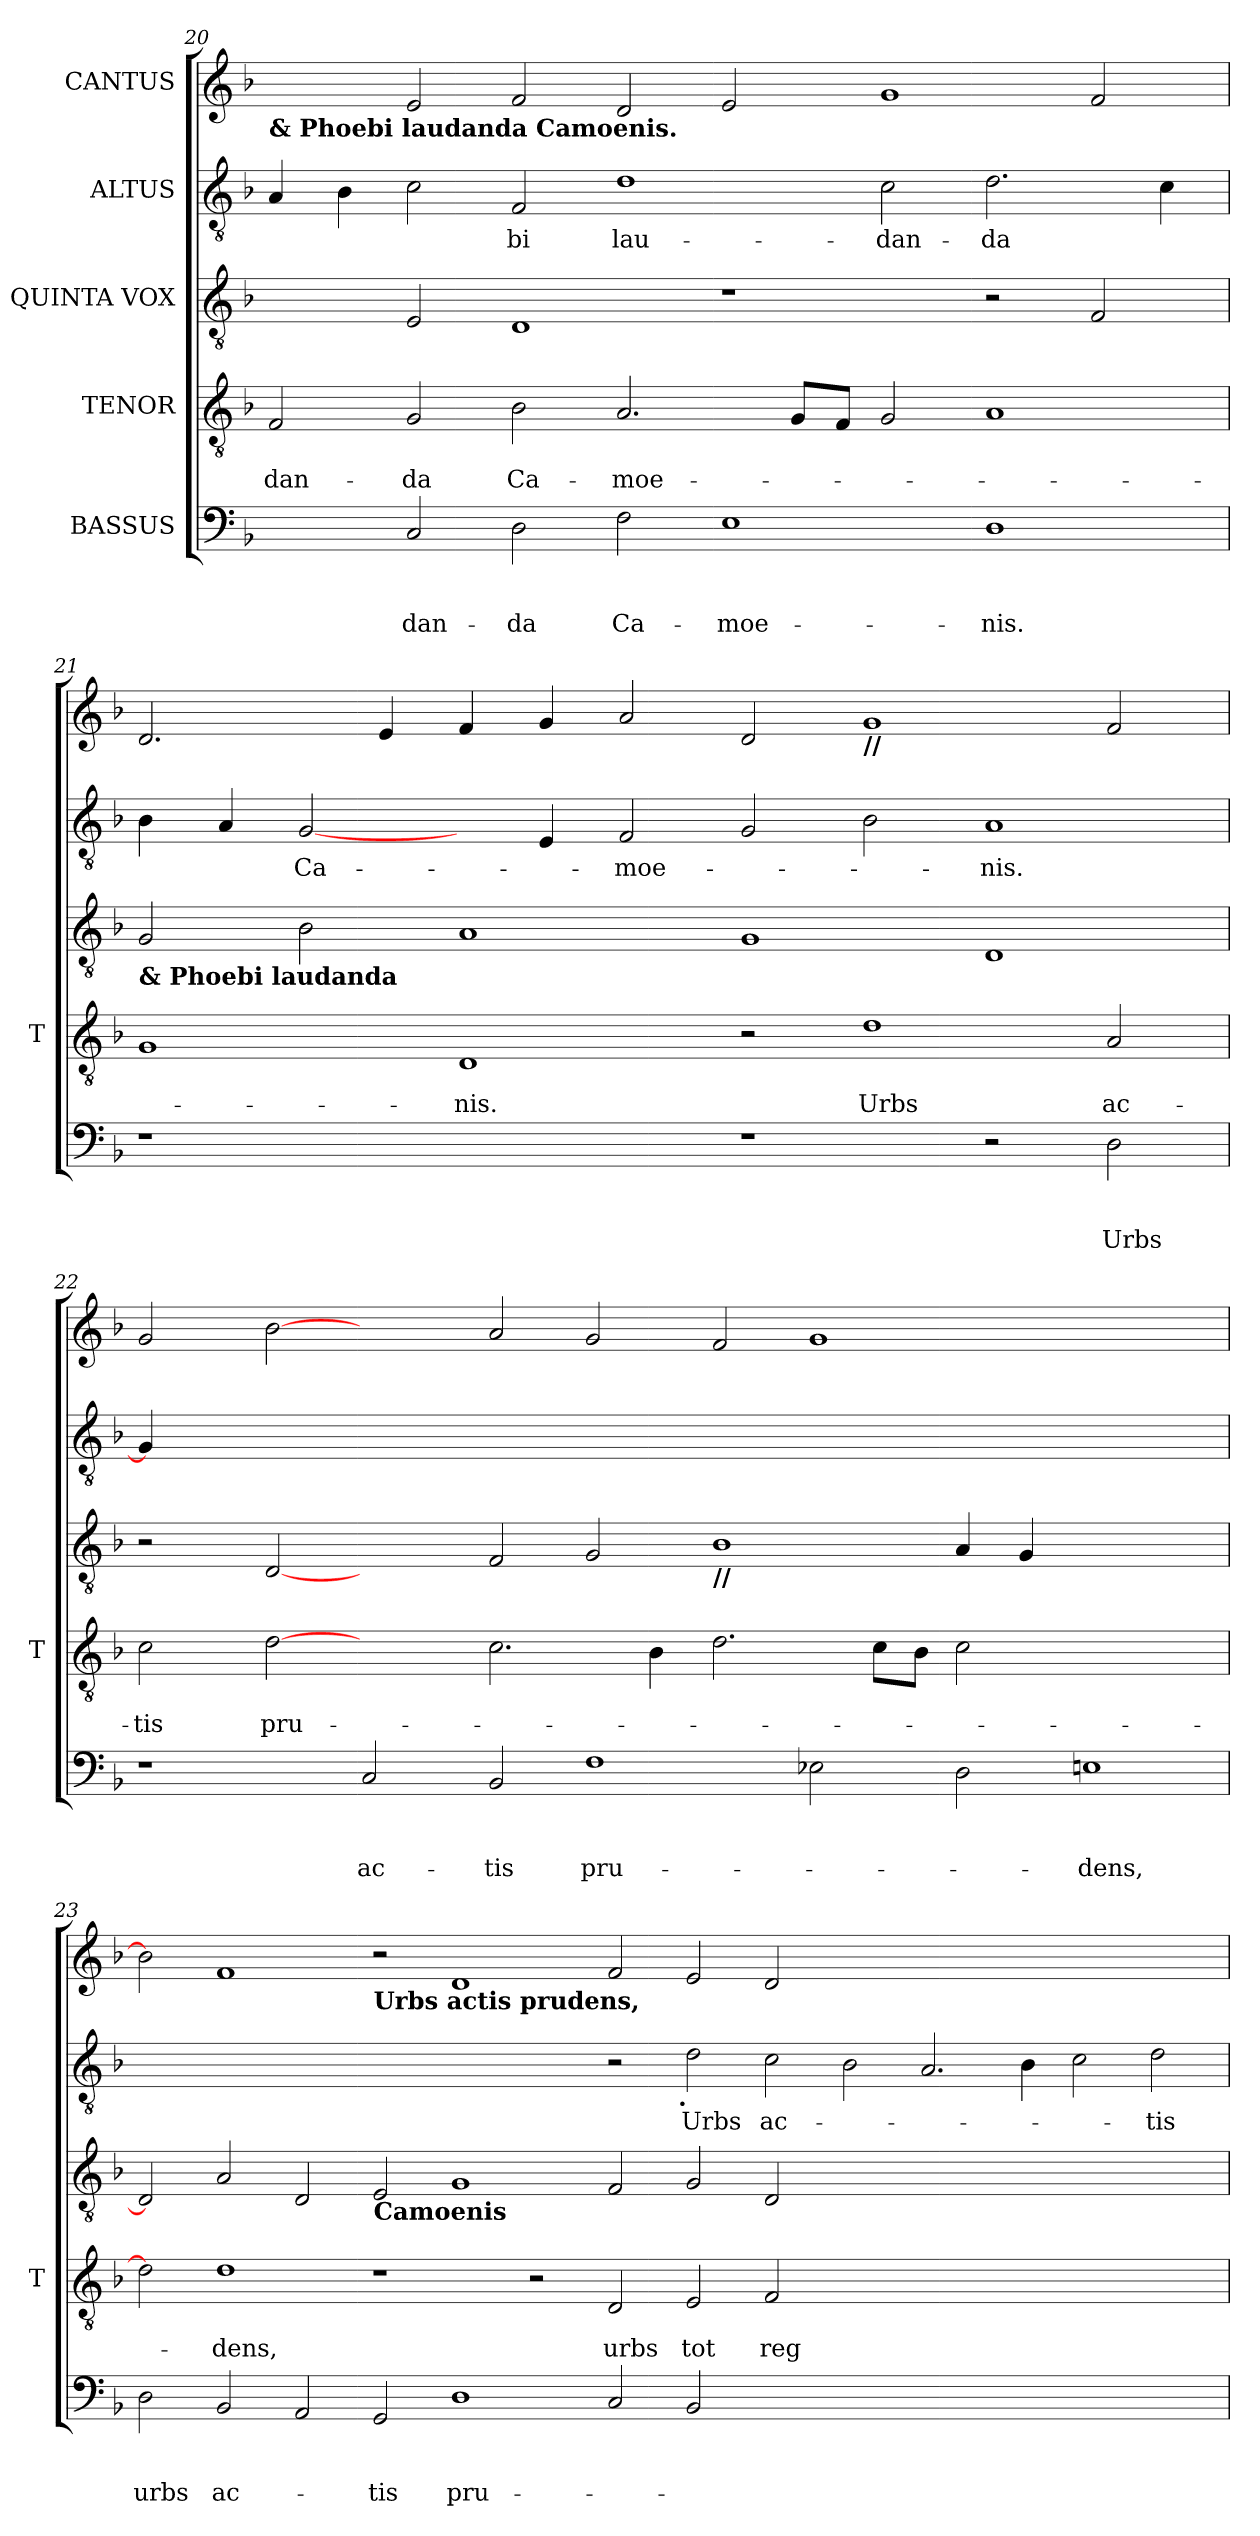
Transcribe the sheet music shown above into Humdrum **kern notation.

**kern	**text	**text	**text	**kern	**text	**text	**kern	**kern	**text	**kern
*part5	*part5	*part5	*part5	*part4	*part4	*part4	*part3	*part2	*part2	*part1
*staff5	*staff5	*staff5	*staff5	*staff4	*staff4	*staff4	*staff3	*staff2	*staff2	*staff1
*I"BASSUS	*	*	*	*I"TENOR	*	*	*I"QUINTA VOX	*I"ALTUS	*	*I"CANTUS
*	*	*	*	*I'T	*	*	*	*	*	*
*clefF4	*	*	*	*clefGv2	*	*	*clefGv2	*clefGv2	*	*clefG2
*k[b-]	*	*	*	*k[b-]	*	*	*k[b-]	*k[b-]	*	*k[b-]
*F:	*	*	*	*F:	*	*	*F:	*F:	*	*F:
=20	=20	=20	=20	=20	=20	=20	=20	=20	=20	=20
!	!	!	!	!	!	!	!	!	!	!LO:TX:b:B:t=& Phoebi laudanda Camoenis.
2D\yy	.	.	.	2F/	.	-dan-	2F/yy	4A/	.	2d/yy
.	.	.	.	.	.	.	.	4B-\	.	.
2C/	.	.	-dan-	2G/	.	-da	2E/	2c\	.	2e/
2D\	.	.	-da	2B-\	.	Ca-	1D	2F/	-bi	2f/
2F\	.	.	Ca-	2.A/	.	-moe-	.	1d	lau-	2d/
1E	.	.	-moe-	.	.	.	1r	.	.	2e/
.	.	.	.	8G/L	.	.	.	.	.	.
.	.	.	.	8F/J	.	.	.	.	.	.
.	.	.	.	2G/	.	.	.	2c\	-dan-	1g
1D	.	.	-nis.	1A	.	.	2r	2.d\	-da	.
.	.	.	.	.	.	.	2F/	.	.	2f/
.	.	.	.	.	.	.	.	4c\	.	.
!!LO:LB:g=z
=21	=21	=21	=21	=21	=21	=21	=21	=21	=21	=21
!	!	!	!	!	!	!	!LO:TX:b:B:t=& Phoebi laudanda	!	!	!
1r	.	.	.	1G	.	.	2G/	4B-\	.	2.d/
.	.	.	.	.	.	.	.	4A/	.	.
.	.	.	.	.	.	.	2B-\	[2G/	Ca-	.
.	.	.	.	.	.	.	.	.	.	4e/
1ryy	.	.	.	1D	.	-nis.	1A	4ryy	.	4f/
.	.	.	.	.	.	.	.	4E/	.	4g/
.	.	.	.	.	.	.	.	2F/	-moe-	2a/
1r	.	.	.	2r	.	.	1G	2G/	.	2d/
!	!	!	!	!	!	!	!	!	!	!LO:TX:b:B:t=//
.	.	.	.	1d	.	Urbs	.	2B-\	.	1g
2r	.	.	.	.	.	.	1D	1A	-nis.	.
2D\	.	.	Urbs	2A/	.	ac-	.	.	.	2f/
=22	=22	=22	=22	=22	=22	=22	=22	=22	=22	=22
1r	.	.	.	2c\	.	-tis	2r	4G/]	.	2g/
.	.	.	.	.	.	.	.	4ryy	.	.
.	.	.	.	[2d	.	pru-	[2D	2.ryy	.	[2b-
2C/	.	.	ac-	2ryy	.	.	2ryy	.	.	2ryy
.	.	.	.	.	.	.	.	4%15ryy	.	.
2BB-/	.	.	-tis	2.c\	.	.	2F/	.	.	2a/
1F	.	.	pru-	.	.	.	2G/	.	.	2g/
.	.	.	.	4B-\	.	.	.	.	.	.
!	!	!	!	!	!	!	!LO:TX:b:B:t=//	!	!	!
.	.	.	.	2.d\	.	.	1B-	.	.	2f/
2E-X\	.	.	.	.	.	.	.	.	.	1g
.	.	.	.	8c\L	.	.	.	.	.	.
.	.	.	.	8B-\J	.	.	.	.	.	.
2D\	.	.	.	2c\	.	.	4A/	.	.	.
.	.	.	.	.	.	.	4G/	.	.	.
1En	.	.	-dens,	1ryy	.	.	1ryy	.	.	1ryy
!!LO:PB:g=z
=23	=23	=23	=23	=23	=23	=23	=23	=23	=23	=23
2D\	.	.	urbs	2d]	.	.	2D]	0.ryy	.	2b-]
2BB-/	.	.	ac-	1d	.	-dens,	2A/	.	.	1f
2AA/	.	.	.	.	.	.	2D/	.	.	.
!	!	!	!	!	!	!	!	!	!	!LO:TX:b:B:t=Urbs actis prudens,
!	!	!	!	!	!	!	!LO:TX:b:B:t=Camoenis	!	!	!
2GG/	.	.	-tis	1r	.	.	2E/	.	.	2r
1D	.	.	pru-	.	.	.	1G	.	.	1d
.	.	.	.	2r	.	.	.	.	.	.
2C/	.	.	.	2D/	.	urbs	2F/	2r	.	2f/
!	!	!	!	!	!	!	!	!LO:TX:b:B:rj:t=.	!	!
2BB-/	.	.	.	2E/	.	tot	2G/	2d\	Urbs	2e/
0.ryy	.	.	.	2F/	.	reg-	2D/	2c\	ac-	2d/
.	.	.	.	0ryy	.	.	0ryy	2B-\	.	0ryy
.	.	.	.	.	.	.	.	2.A/	.	.
.	.	.	.	.	.	.	.	4B-\	.	.
.	.	.	.	.	.	.	.	2c\	.	.
.	.	.	.	2ryy	.	.	2ryy	2d\	-tis	2ryy
=	=	=	=	=	=	=	=	=	=	=
*-	*-	*-	*-	*-	*-	*-	*-	*-	*-	*-
